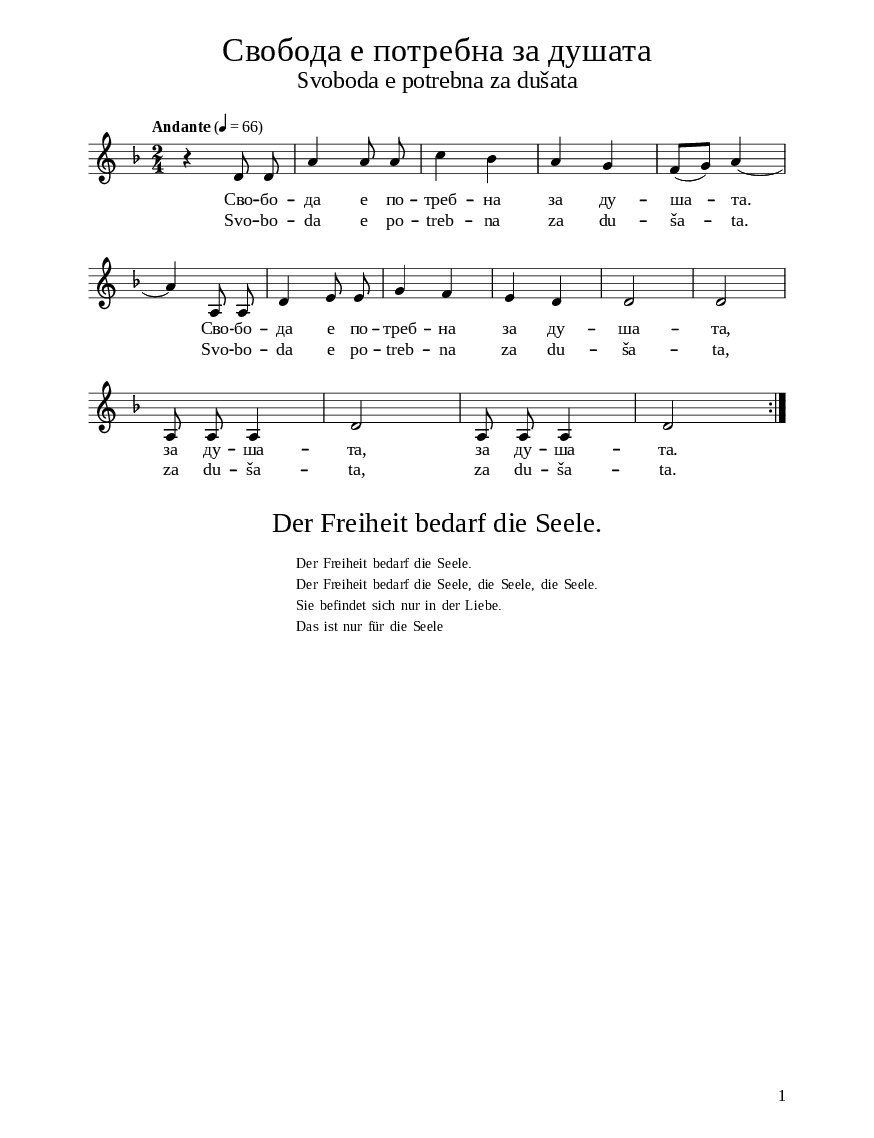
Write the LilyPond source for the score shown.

\version "2.24.2"

% include paper part and global functions
\include "include/globals.ily"

\bookpart {
  \label #'ref169_2
  \tocItem \markup "Свобода е потребна за душата – Svoboda e potrebna za dušata "
  \include "include/bookpart-paper.ily"
  \score {
    \include "include/score-layout.ily"

    \new Voice \absolute {
      \clef treble
      \key d \minor
      \time 2/4
      \tempoFunc "Andante" 4 "66"
      \autoBeamOff
      
        r4  d'8  d'8 | % 2
        a'4  a'8  a'8 | % 3
        c''4  bes'4 | % 4
        a'4  g'4 | % 5
        f'8 ( [  g'8 ) ]  a'4 ~ \break | % 6
        a'4  a8  a8 |  % 7
        d'4  e'8  e'8 | % 8
        g'4  f'4 | % 9
        e'4  d'4 |
        d'2 | % 11
        d'2 | \break % 12
        a8  a8  a4 | % 13
        d'2 | % 14
        a8  a8  a4 | % 15
        d'2
     \bar ":|."
    }
    \addlyrics {
      Сво -- бо -- да е по -- треб -- на
      за ду -- ша -- та. Сво -- бо
      -- да е по -- треб -- на за ду --
      ша -- та, за ду -- ша -- та, за ду
      -- ша -- та.}
     \addlyrics {
      Svo -- bo -- da e po -- treb -- na
      za du -- ša -- ta. Svo -- bo
      -- da e po -- treb -- na za du --
      ša -- ta, za du -- ša -- ta, za du
      -- ša -- ta.}

        \header {
          title = \titleFunc "Свобода е потребна за душата" "Svoboda e potrebna za dušata"
        }

        \midi{}

      } % score

      

      % include foreign translation(s) of the song
      \version "2.24.3"

\markup \fill-line { \fontsize #deTitleFontSize "Der Freiheit bedarf die Seele." }

\markup \null
\markup \null
\markup \abs-fontsize #10 {
   \hspace #20
  \override #`(baseline-skip . ,deCoupletBaselineSkip)

  \column {

  \line { Der Freiheit bedarf die Seele. }
  \line { Der Freiheit bedarf die Seele, die Seele, die Seele. }
   \line { Sie befindet sich nur in der Liebe. }
   \line { Das ist nur für die Seele }

  }
}


      

    } % bookpart

    % Più mosso
    %
